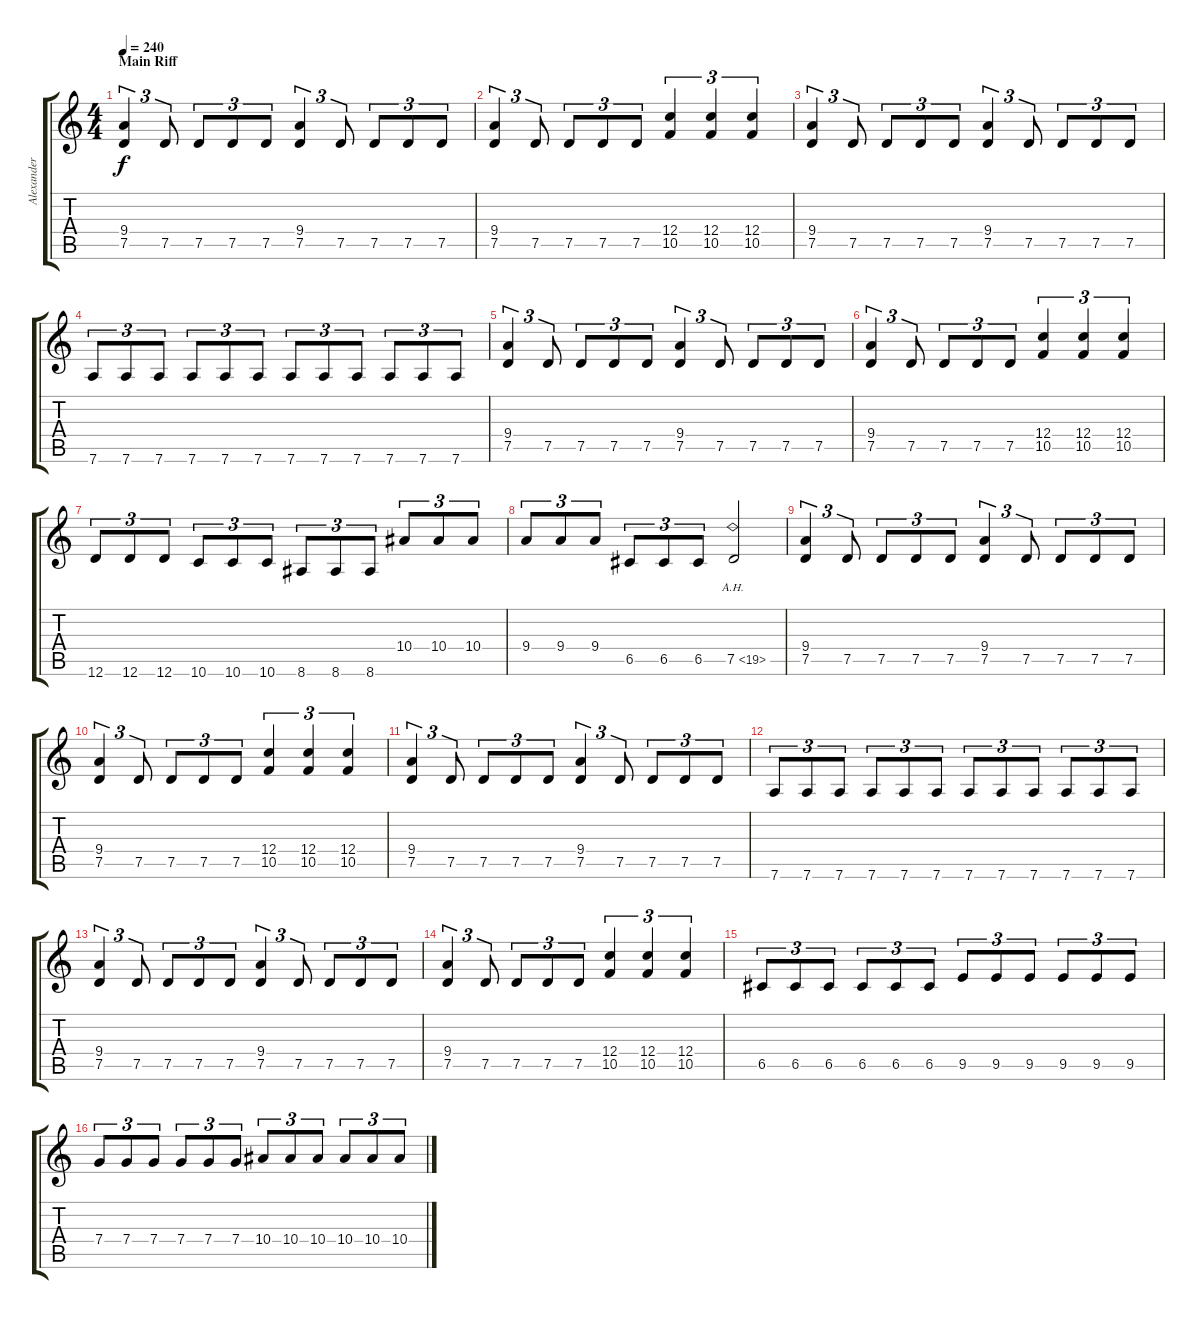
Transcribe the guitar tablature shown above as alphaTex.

\track ("Alexander Kuoppala" "Alexander ") {instrument distortionguitar}
\staff {score tabs}
\tuning (D4 A3 F3 C3 G2 D2) {hide}
\ts (4 4)
\section ("" "Main Riff")
\tempo 240
\clef g2
\ks c
(9.4 7.5).4{tu (3 2) dy f} 7.5.8{tu (3 2)} 7.5.8{tu (3 2)} 7.5.8{tu (3 2)} 7.5.8{tu (3 2)} (9.4 7.5).4{tu (3 2)} 7.5.8{tu (3 2)} 7.5.8{tu (3 2)} 7.5.8{tu (3 2)} 7.5.8{tu (3 2)} |
(9.4 7.5).4{tu (3 2)} 7.5.8{tu (3 2)} 7.5.8{tu (3 2)} 7.5.8{tu (3 2)} 7.5.8{tu (3 2)} (12.4 10.5).4{tu (3 2)} (12.4 10.5).4{tu (3 2)} (12.4 10.5).4{tu (3 2)} |
(9.4 7.5).4{tu (3 2)} 7.5.8{tu (3 2)} 7.5.8{tu (3 2)} 7.5.8{tu (3 2)} 7.5.8{tu (3 2)} (9.4 7.5).4{tu (3 2)} 7.5.8{tu (3 2)} 7.5.8{tu (3 2)} 7.5.8{tu (3 2)} 7.5.8{tu (3 2)} |
7.6.8{tu (3 2)} 7.6.8{tu (3 2)} 7.6.8{tu (3 2)} 7.6.8{tu (3 2)} 7.6.8{tu (3 2)} 7.6.8{tu (3 2)} 7.6.8{tu (3 2)} 7.6.8{tu (3 2)} 7.6.8{tu (3 2)} 7.6.8{tu (3 2)} 7.6.8{tu (3 2)} 7.6.8{tu (3 2)} |
(9.4 7.5).4{tu (3 2)} 7.5.8{tu (3 2)} 7.5.8{tu (3 2)} 7.5.8{tu (3 2)} 7.5.8{tu (3 2)} (9.4 7.5).4{tu (3 2)} 7.5.8{tu (3 2)} 7.5.8{tu (3 2)} 7.5.8{tu (3 2)} 7.5.8{tu (3 2)} |
(9.4 7.5).4{tu (3 2)} 7.5.8{tu (3 2)} 7.5.8{tu (3 2)} 7.5.8{tu (3 2)} 7.5.8{tu (3 2)} (12.4 10.5).4{tu (3 2)} (12.4 10.5).4{tu (3 2)} (12.4 10.5).4{tu (3 2)} |
12.6.8{tu (3 2)} 12.6.8{tu (3 2)} 12.6.8{tu (3 2)} 10.6.8{tu (3 2)} 10.6.8{tu (3 2)} 10.6.8{tu (3 2)} 8.6.8{tu (3 2)} 8.6.8{tu (3 2)} 8.6.8{tu (3 2)} 10.4.8{tu (3 2)} 10.4.8{tu (3 2)} 10.4.8{tu (3 2)} |
9.4.8{tu (3 2)} 9.4.8{tu (3 2)} 9.4.8{tu (3 2)} 6.5.8{tu (3 2)} 6.5.8{tu (3 2)} 6.5.8{tu (3 2)} 7.5{ah 12}.2 |
(9.4 7.5).4{tu (3 2)} 7.5.8{tu (3 2)} 7.5.8{tu (3 2)} 7.5.8{tu (3 2)} 7.5.8{tu (3 2)} (9.4 7.5).4{tu (3 2)} 7.5.8{tu (3 2)} 7.5.8{tu (3 2)} 7.5.8{tu (3 2)} 7.5.8{tu (3 2)} |
(9.4 7.5).4{tu (3 2)} 7.5.8{tu (3 2)} 7.5.8{tu (3 2)} 7.5.8{tu (3 2)} 7.5.8{tu (3 2)} (12.4 10.5).4{tu (3 2)} (12.4 10.5).4{tu (3 2)} (12.4 10.5).4{tu (3 2)} |
(9.4 7.5).4{tu (3 2)} 7.5.8{tu (3 2)} 7.5.8{tu (3 2)} 7.5.8{tu (3 2)} 7.5.8{tu (3 2)} (9.4 7.5).4{tu (3 2)} 7.5.8{tu (3 2)} 7.5.8{tu (3 2)} 7.5.8{tu (3 2)} 7.5.8{tu (3 2)} |
7.6.8{tu (3 2)} 7.6.8{tu (3 2)} 7.6.8{tu (3 2)} 7.6.8{tu (3 2)} 7.6.8{tu (3 2)} 7.6.8{tu (3 2)} 7.6.8{tu (3 2)} 7.6.8{tu (3 2)} 7.6.8{tu (3 2)} 7.6.8{tu (3 2)} 7.6.8{tu (3 2)} 7.6.8{tu (3 2)} |
(9.4 7.5).4{tu (3 2)} 7.5.8{tu (3 2)} 7.5.8{tu (3 2)} 7.5.8{tu (3 2)} 7.5.8{tu (3 2)} (9.4 7.5).4{tu (3 2)} 7.5.8{tu (3 2)} 7.5.8{tu (3 2)} 7.5.8{tu (3 2)} 7.5.8{tu (3 2)} |
(9.4 7.5).4{tu (3 2)} 7.5.8{tu (3 2)} 7.5.8{tu (3 2)} 7.5.8{tu (3 2)} 7.5.8{tu (3 2)} (12.4 10.5).4{tu (3 2)} (12.4 10.5).4{tu (3 2)} (12.4 10.5).4{tu (3 2)} |
6.5.8{tu (3 2)} 6.5.8{tu (3 2)} 6.5.8{tu (3 2)} 6.5.8{tu (3 2)} 6.5.8{tu (3 2)} 6.5.8{tu (3 2)} 9.5.8{tu (3 2)} 9.5.8{tu (3 2)} 9.5.8{tu (3 2)} 9.5.8{tu (3 2)} 9.5.8{tu (3 2)} 9.5.8{tu (3 2)} |
7.4.8{tu (3 2)} 7.4.8{tu (3 2)} 7.4.8{tu (3 2)} 7.4.8{tu (3 2)} 7.4.8{tu (3 2)} 7.4.8{tu (3 2)} 10.4.8{tu (3 2)} 10.4.8{tu (3 2)} 10.4.8{tu (3 2)} 10.4.8{tu (3 2)} 10.4.8{tu (3 2)} 10.4.8{tu (3 2)}
